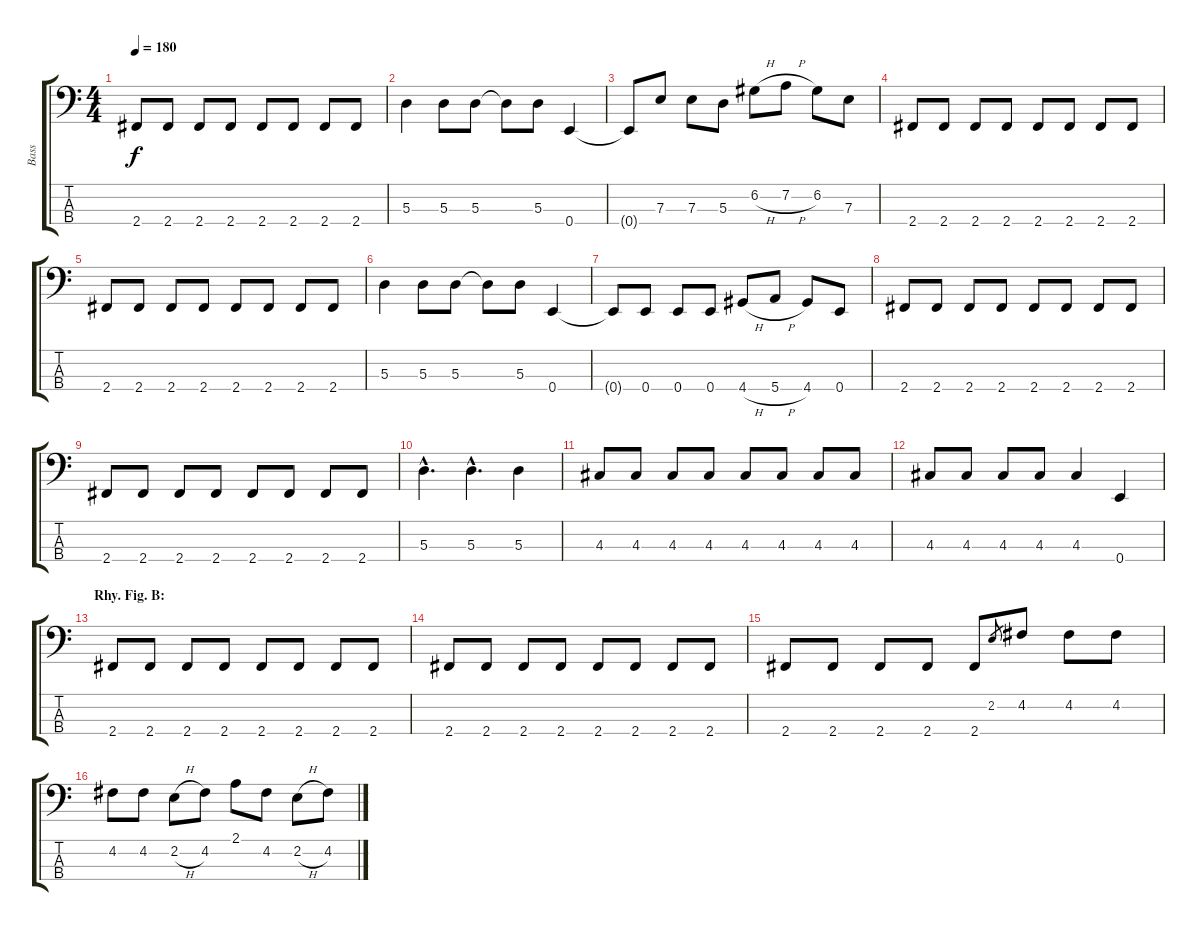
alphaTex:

\track ("Bass" "Bass") {instrument electricbasspick}
\staff {score tabs}
\tuning (G2 D2 A1 E1) {hide}
\ts (4 4)
\tempo 180
\clef f4
\ks c
2.4.8{dy f} 2.4.8 2.4.8 2.4.8 2.4.8 2.4.8 2.4.8 2.4.8 |
5.3.4 5.3.8 5.3.8 5.3{t}.8 5.3.8 0.4.4 |
0.4{t}.8 7.3.8 7.3.8 5.3.8 6.2{h}.8 7.2{h}.8 6.2.8 7.3.8 |
2.4.8 2.4.8 2.4.8 2.4.8 2.4.8 2.4.8 2.4.8 2.4.8 |
2.4.8 2.4.8 2.4.8 2.4.8 2.4.8 2.4.8 2.4.8 2.4.8 |
5.3.4 5.3.8 5.3.8 5.3{t}.8 5.3.8 0.4.4 |
0.4{t}.8 0.4.8 0.4.8 0.4.8 4.4{h}.8 5.4{h}.8 4.4.8 0.4.8 |
2.4.8 2.4.8 2.4.8 2.4.8 2.4.8 2.4.8 2.4.8 2.4.8 |
2.4.8 2.4.8 2.4.8 2.4.8 2.4.8 2.4.8 2.4.8 2.4.8 |
5.3{hac}.4{d} 5.3{hac}.4{d} 5.3.4 |
4.3.8 4.3.8 4.3.8 4.3.8 4.3.8 4.3.8 4.3.8 4.3.8 |
4.3.8 4.3.8 4.3.8 4.3.8 4.3.4 0.4.4 |
\section ("" "Rhy. Fig. B:")
2.4.8 2.4.8 2.4.8 2.4.8 2.4.8 2.4.8 2.4.8 2.4.8 |
2.4.8 2.4.8 2.4.8 2.4.8 2.4.8 2.4.8 2.4.8 2.4.8 |
2.4.8 2.4.8 2.4.8 2.4.8 2.4.8 2.2.8{gr} 4.2.8 4.2.8 4.2.8 |
4.2.8 4.2.8 2.2{h}.8 4.2.8 2.1.8 4.2.8 2.2{h}.8 4.2.8
